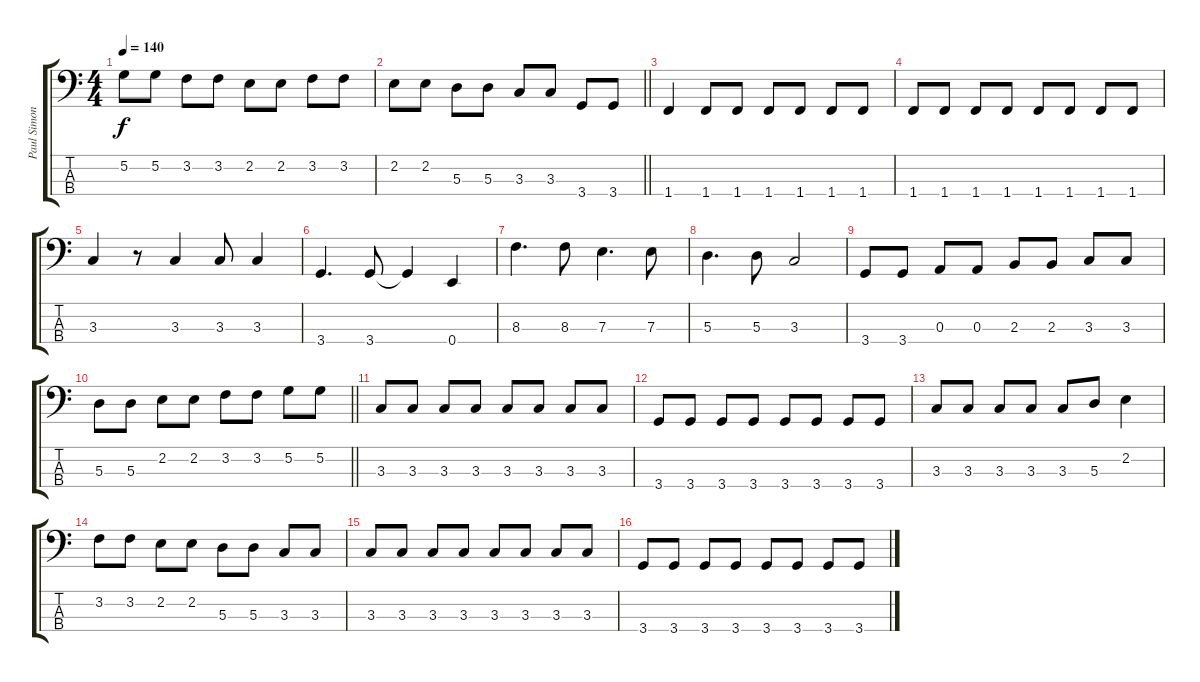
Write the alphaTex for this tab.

\track ("Paul Simonon" "Paul Simon") {instrument electricbassfinger}
\staff {score tabs}
\tuning (G2 D2 A1 E1) {hide}
\ts (4 4)
\tempo 140
\clef f4
\ks c
5.2.8{dy f} 5.2.8 3.2.8 3.2.8 2.2.8 2.2.8 3.2.8 3.2.8 |
\barLineRight lightlight
2.2.8 2.2.8 5.3.8 5.3.8 3.3.8 3.3.8 3.4.8 3.4.8 |
1.4.4 1.4.8 1.4.8 1.4.8 1.4.8 1.4.8 1.4.8 |
1.4.8 1.4.8 1.4.8 1.4.8 1.4.8 1.4.8 1.4.8 1.4.8 |
3.3.4 r.8 3.3.4 3.3.8 3.3.4 |
3.4.4{d} 3.4.8 3.4{t}.4 0.4.4 |
8.3.4{d} 8.3.8 7.3.4{d} 7.3.8 |
5.3.4{d} 5.3.8 3.3.2 |
3.4.8 3.4.8 0.3.8 0.3.8 2.3.8 2.3.8 3.3.8 3.3.8 |
\barLineRight lightlight
5.3.8 5.3.8 2.2.8 2.2.8 3.2.8 3.2.8 5.2.8 5.2.8 |
3.3.8 3.3.8 3.3.8 3.3.8 3.3.8 3.3.8 3.3.8 3.3.8 |
3.4.8 3.4.8 3.4.8 3.4.8 3.4.8 3.4.8 3.4.8 3.4.8 |
3.3.8 3.3.8 3.3.8 3.3.8 3.3.8 5.3.8 2.2.4 |
3.2.8 3.2.8 2.2.8 2.2.8 5.3.8 5.3.8 3.3.8 3.3.8 |
3.3.8 3.3.8 3.3.8 3.3.8 3.3.8 3.3.8 3.3.8 3.3.8 |
3.4.8 3.4.8 3.4.8 3.4.8 3.4.8 3.4.8 3.4.8 3.4.8
